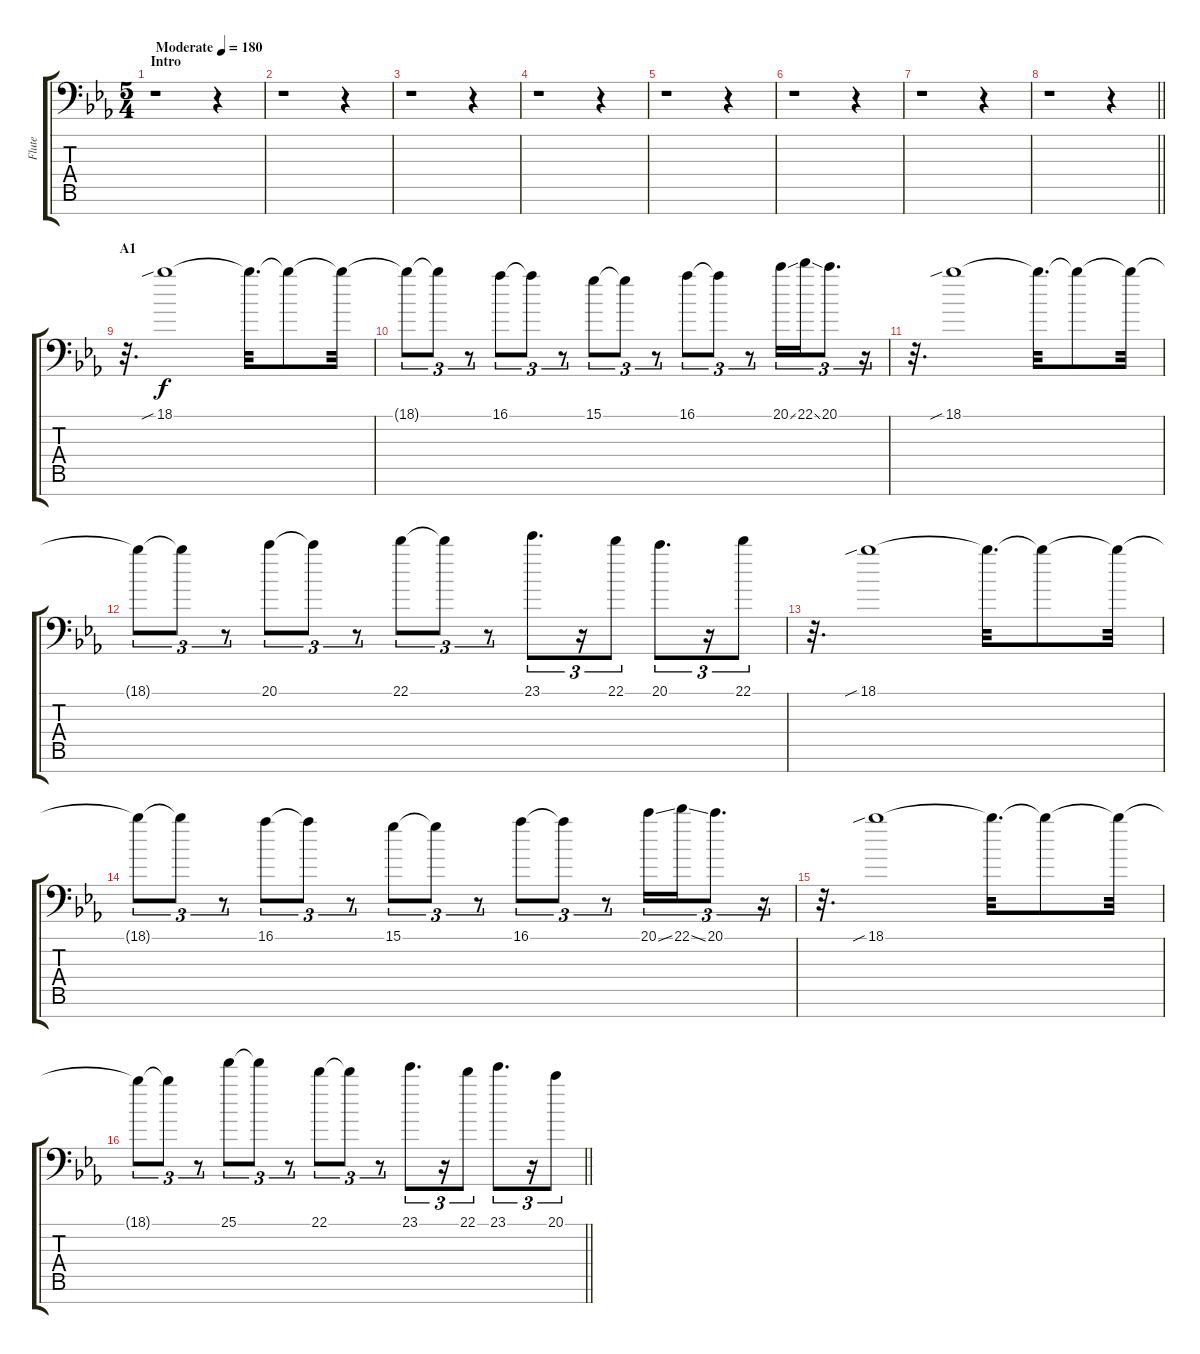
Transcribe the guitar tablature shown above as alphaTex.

\track ("Flute" "Flute") {instrument ocarina}
\staff {score tabs}
\tuning (E4 B3 G3 D3 A2 E2 C-1) {hide}
\ts (5 4)
\section ("" "Intro")
\tempo (180 "Moderate")
\clef f4
\ks eb
r.1{dy f instrument ocarina} r.4 |
r.1 r.4 |
r.1 r.4 |
r.1 r.4 |
r.1 r.4 |
r.1 r.4 |
r.1 r.4 |
\barLineRight lightlight
r.1 r.4 |
\section ("" "A1")
r.32{d} 18.1{sib}.1 18.1{t}.32{d} 18.1{t}.8 18.1{t}.32 |
18.1{t}.8{tu (3 2)} 18.1{t}.8{tu (3 2)} r.8{tu (3 2)} 16.1.8{tu (3 2)} 16.1{t}.8{tu (3 2)} r.8{tu (3 2)} 15.1.8{tu (3 2)} 15.1{t}.8{tu (3 2)} r.8{tu (3 2)} 16.1.8{tu (3 2)} 16.1{t}.8{tu (3 2)} r.8{tu (3 2)} 20.1{ss}.16{tu (3 2)} 22.1{ss}.16{tu (3 2)} 20.1.8{d tu (3 2)} r.16{tu (3 2)} |
r.32{d} 18.1{sib}.1 18.1{t}.32{d} 18.1{t}.8 18.1{t}.32 |
18.1{t}.8{tu (3 2)} 18.1{t}.8{tu (3 2)} r.8{tu (3 2)} 20.1.8{tu (3 2)} 20.1{t}.8{tu (3 2)} r.8{tu (3 2)} 22.1.8{tu (3 2)} 22.1{t}.8{tu (3 2)} r.8{tu (3 2)} 23.1.8{d tu (3 2)} r.16{tu (3 2)} 22.1.8{tu (3 2)} 20.1.8{d tu (3 2)} r.16{tu (3 2)} 22.1.8{tu (3 2)} |
r.32{d} 18.1{sib}.1 18.1{t}.32{d} 18.1{t}.8 18.1{t}.32 |
18.1{t}.8{tu (3 2)} 18.1{t}.8{tu (3 2)} r.8{tu (3 2)} 16.1.8{tu (3 2)} 16.1{t}.8{tu (3 2)} r.8{tu (3 2)} 15.1.8{tu (3 2)} 15.1{t}.8{tu (3 2)} r.8{tu (3 2)} 16.1.8{tu (3 2)} 16.1{t}.8{tu (3 2)} r.8{tu (3 2)} 20.1{ss}.16{tu (3 2)} 22.1{ss}.16{tu (3 2)} 20.1.8{d tu (3 2)} r.16{tu (3 2)} |
r.32{d} 18.1{sib}.1 18.1{t}.32{d} 18.1{t}.8 18.1{t}.32 |
\barLineRight lightlight
18.1{t}.8{tu (3 2)} 18.1{t}.8{tu (3 2)} r.8{tu (3 2)} 25.1.8{tu (3 2)} 25.1{t}.8{tu (3 2)} r.8{tu (3 2)} 22.1.8{tu (3 2)} 22.1{t}.8{tu (3 2)} r.8{tu (3 2)} 23.1.8{d tu (3 2)} r.16{tu (3 2)} 22.1.8{tu (3 2)} 23.1.8{d tu (3 2)} r.16{tu (3 2)} 20.1.8{tu (3 2)}
